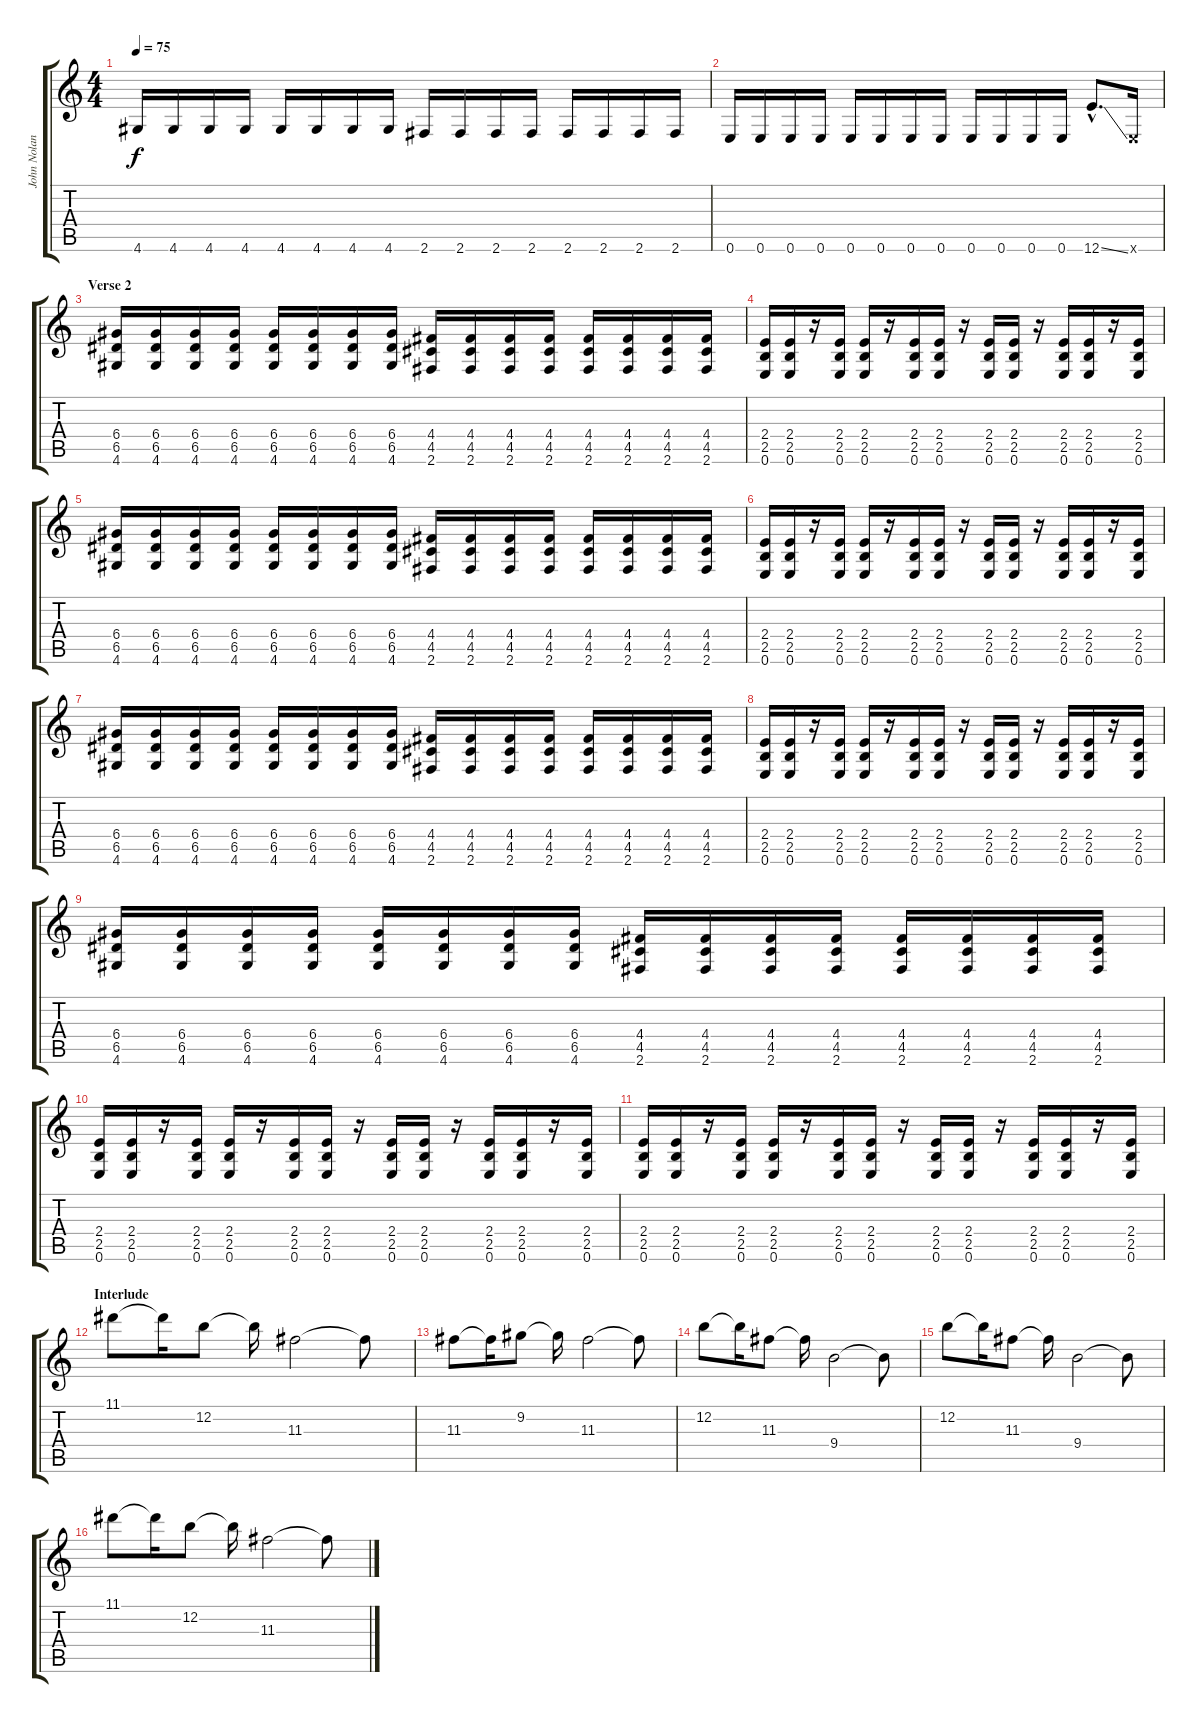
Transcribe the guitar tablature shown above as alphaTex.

\track ("John Nolan (Rhythm Guitar)" "John Nolan") {instrument distortionguitar}
\staff {score tabs}
\tuning (E4 B3 G3 D3 A2 E2) {hide}
\ts (4 4)
\tempo 75
\clef g2
\ks c
4.6.16{dy f} 4.6.16 4.6.16 4.6.16 4.6.16 4.6.16 4.6.16 4.6.16 2.6.16 2.6.16 2.6.16 2.6.16 2.6.16 2.6.16 2.6.16 2.6.16 |
0.6.16 0.6.16 0.6.16 0.6.16 0.6.16 0.6.16 0.6.16 0.6.16 0.6.16 0.6.16 0.6.16 0.6.16 12.6{ss hac}.8{d} 0.6{x}.16 |
\section ("" "Verse 2")
(6.4 6.5 4.6).16 (6.4 6.5 4.6).16 (6.4 6.5 4.6).16 (6.4 6.5 4.6).16 (6.4 6.5 4.6).16 (6.4 6.5 4.6).16 (6.4 6.5 4.6).16 (6.4 6.5 4.6).16 (4.4 4.5 2.6).16 (4.4 4.5 2.6).16 (4.4 4.5 2.6).16 (4.4 4.5 2.6).16 (4.4 4.5 2.6).16 (4.4 4.5 2.6).16 (4.4 4.5 2.6).16 (4.4 4.5 2.6).16 |
(2.4 2.5 0.6).16 (2.4 2.5 0.6).16 r.16 (2.4 2.5 0.6).16 (2.4 2.5 0.6).16 r.16 (2.4 2.5 0.6).16 (2.4 2.5 0.6).16 r.16 (2.4 2.5 0.6).16 (2.4 2.5 0.6).16 r.16 (2.4 2.5 0.6).16 (2.4 2.5 0.6).16 r.16 (2.4 2.5 0.6).16 |
(6.4 6.5 4.6).16 (6.4 6.5 4.6).16 (6.4 6.5 4.6).16 (6.4 6.5 4.6).16 (6.4 6.5 4.6).16 (6.4 6.5 4.6).16 (6.4 6.5 4.6).16 (6.4 6.5 4.6).16 (4.4 4.5 2.6).16 (4.4 4.5 2.6).16 (4.4 4.5 2.6).16 (4.4 4.5 2.6).16 (4.4 4.5 2.6).16 (4.4 4.5 2.6).16 (4.4 4.5 2.6).16 (4.4 4.5 2.6).16 |
(2.4 2.5 0.6).16 (2.4 2.5 0.6).16 r.16 (2.4 2.5 0.6).16 (2.4 2.5 0.6).16 r.16 (2.4 2.5 0.6).16 (2.4 2.5 0.6).16 r.16 (2.4 2.5 0.6).16 (2.4 2.5 0.6).16 r.16 (2.4 2.5 0.6).16 (2.4 2.5 0.6).16 r.16 (2.4 2.5 0.6).16 |
(6.4 6.5 4.6).16 (6.4 6.5 4.6).16 (6.4 6.5 4.6).16 (6.4 6.5 4.6).16 (6.4 6.5 4.6).16 (6.4 6.5 4.6).16 (6.4 6.5 4.6).16 (6.4 6.5 4.6).16 (4.4 4.5 2.6).16 (4.4 4.5 2.6).16 (4.4 4.5 2.6).16 (4.4 4.5 2.6).16 (4.4 4.5 2.6).16 (4.4 4.5 2.6).16 (4.4 4.5 2.6).16 (4.4 4.5 2.6).16 |
(2.4 2.5 0.6).16 (2.4 2.5 0.6).16 r.16 (2.4 2.5 0.6).16 (2.4 2.5 0.6).16 r.16 (2.4 2.5 0.6).16 (2.4 2.5 0.6).16 r.16 (2.4 2.5 0.6).16 (2.4 2.5 0.6).16 r.16 (2.4 2.5 0.6).16 (2.4 2.5 0.6).16 r.16 (2.4 2.5 0.6).16 |
(6.4 6.5 4.6).16 (6.4 6.5 4.6).16 (6.4 6.5 4.6).16 (6.4 6.5 4.6).16 (6.4 6.5 4.6).16 (6.4 6.5 4.6).16 (6.4 6.5 4.6).16 (6.4 6.5 4.6).16 (4.4 4.5 2.6).16 (4.4 4.5 2.6).16 (4.4 4.5 2.6).16 (4.4 4.5 2.6).16 (4.4 4.5 2.6).16 (4.4 4.5 2.6).16 (4.4 4.5 2.6).16 (4.4 4.5 2.6).16 |
(2.4 2.5 0.6).16 (2.4 2.5 0.6).16 r.16 (2.4 2.5 0.6).16 (2.4 2.5 0.6).16 r.16 (2.4 2.5 0.6).16 (2.4 2.5 0.6).16 r.16 (2.4 2.5 0.6).16 (2.4 2.5 0.6).16 r.16 (2.4 2.5 0.6).16 (2.4 2.5 0.6).16 r.16 (2.4 2.5 0.6).16 |
(2.4 2.5 0.6).16 (2.4 2.5 0.6).16 r.16 (2.4 2.5 0.6).16 (2.4 2.5 0.6).16 r.16 (2.4 2.5 0.6).16 (2.4 2.5 0.6).16 r.16 (2.4 2.5 0.6).16 (2.4 2.5 0.6).16 r.16 (2.4 2.5 0.6).16 (2.4 2.5 0.6).16 r.16 (2.4 2.5 0.6).16 |
\section ("" "Interlude")
11.1.8 11.1{t}.16 12.2.8 12.2{t}.16 11.3.2 11.3{t}.8 |
11.3.8 11.3{t}.16 9.2.8 9.2{t}.16 11.3.2 11.3{t}.8 |
12.2.8 12.2{t}.16 11.3.8 11.3{t}.16 9.4.2 9.4{t}.8 |
12.2.8 12.2{t}.16 11.3.8 11.3{t}.16 9.4.2 9.4{t}.8 |
11.1.8 11.1{t}.16 12.2.8 12.2{t}.16 11.3.2 11.3{t}.8
